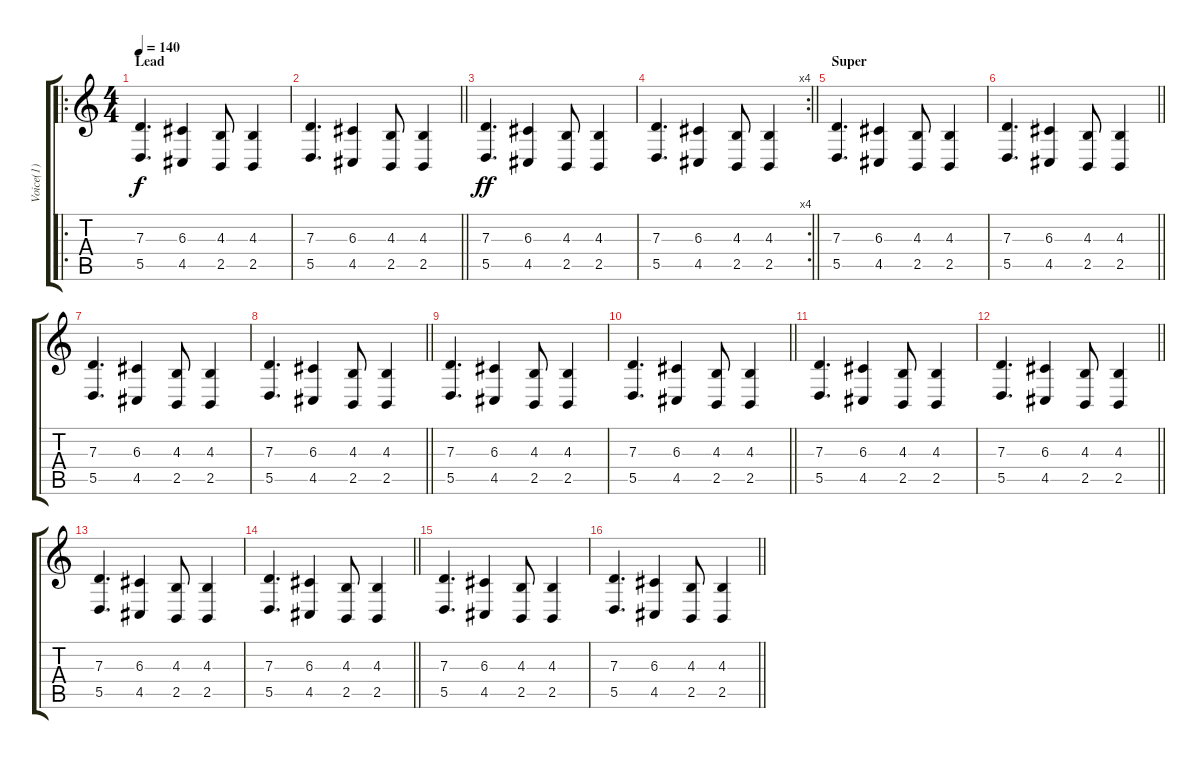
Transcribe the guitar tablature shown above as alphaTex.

\track ("Voice(1)" "Voice(1)") {instrument choiraahs}
\staff {score tabs}
\tuning (E4 B3 G3 D3 A2 E2) {hide}
\ro
\ts (4 4)
\section ("" "Lead")
\tempo 140
\clef g2
\ks c
(7.3 5.5).4{d dy f volume 13} (6.3 4.5).4 (4.3 2.5).8 (4.3 2.5).4 |
\barLineRight lightlight
(7.3 5.5).4{d volume 15} (6.3 4.5).4 (4.3 2.5).8 (4.3 2.5).4 |
(7.3 5.5).4{d dy ff} (6.3 4.5).4 (4.3 2.5).8 (4.3 2.5).4 |
\rc 4
\barLineRight lightlight
(7.3 5.5).4{d} (6.3 4.5).4 (4.3 2.5).8 (4.3 2.5).4 |
\section ("" "Super")
(7.3 5.5).4{d} (6.3 4.5).4 (4.3 2.5).8 (4.3 2.5).4 |
\barLineRight lightlight
(7.3 5.5).4{d} (6.3 4.5).4 (4.3 2.5).8 (4.3 2.5).4 |
(7.3 5.5).4{d} (6.3 4.5).4 (4.3 2.5).8 (4.3 2.5).4 |
\barLineRight lightlight
(7.3 5.5).4{d} (6.3 4.5).4 (4.3 2.5).8 (4.3 2.5).4 |
(7.3 5.5).4{d} (6.3 4.5).4 (4.3 2.5).8 (4.3 2.5).4 |
\barLineRight lightlight
(7.3 5.5).4{d} (6.3 4.5).4 (4.3 2.5).8 (4.3 2.5).4 |
(7.3 5.5).4{d} (6.3 4.5).4 (4.3 2.5).8 (4.3 2.5).4 |
\barLineRight lightlight
(7.3 5.5).4{d} (6.3 4.5).4 (4.3 2.5).8 (4.3 2.5).4 |
(7.3 5.5).4{d} (6.3 4.5).4 (4.3 2.5).8 (4.3 2.5).4 |
\barLineRight lightlight
(7.3 5.5).4{d} (6.3 4.5).4 (4.3 2.5).8 (4.3 2.5).4 |
(7.3 5.5).4{d} (6.3 4.5).4 (4.3 2.5).8 (4.3 2.5).4 |
\barLineRight lightlight
(7.3 5.5).4{d} (6.3 4.5).4 (4.3 2.5).8 (4.3 2.5).4
